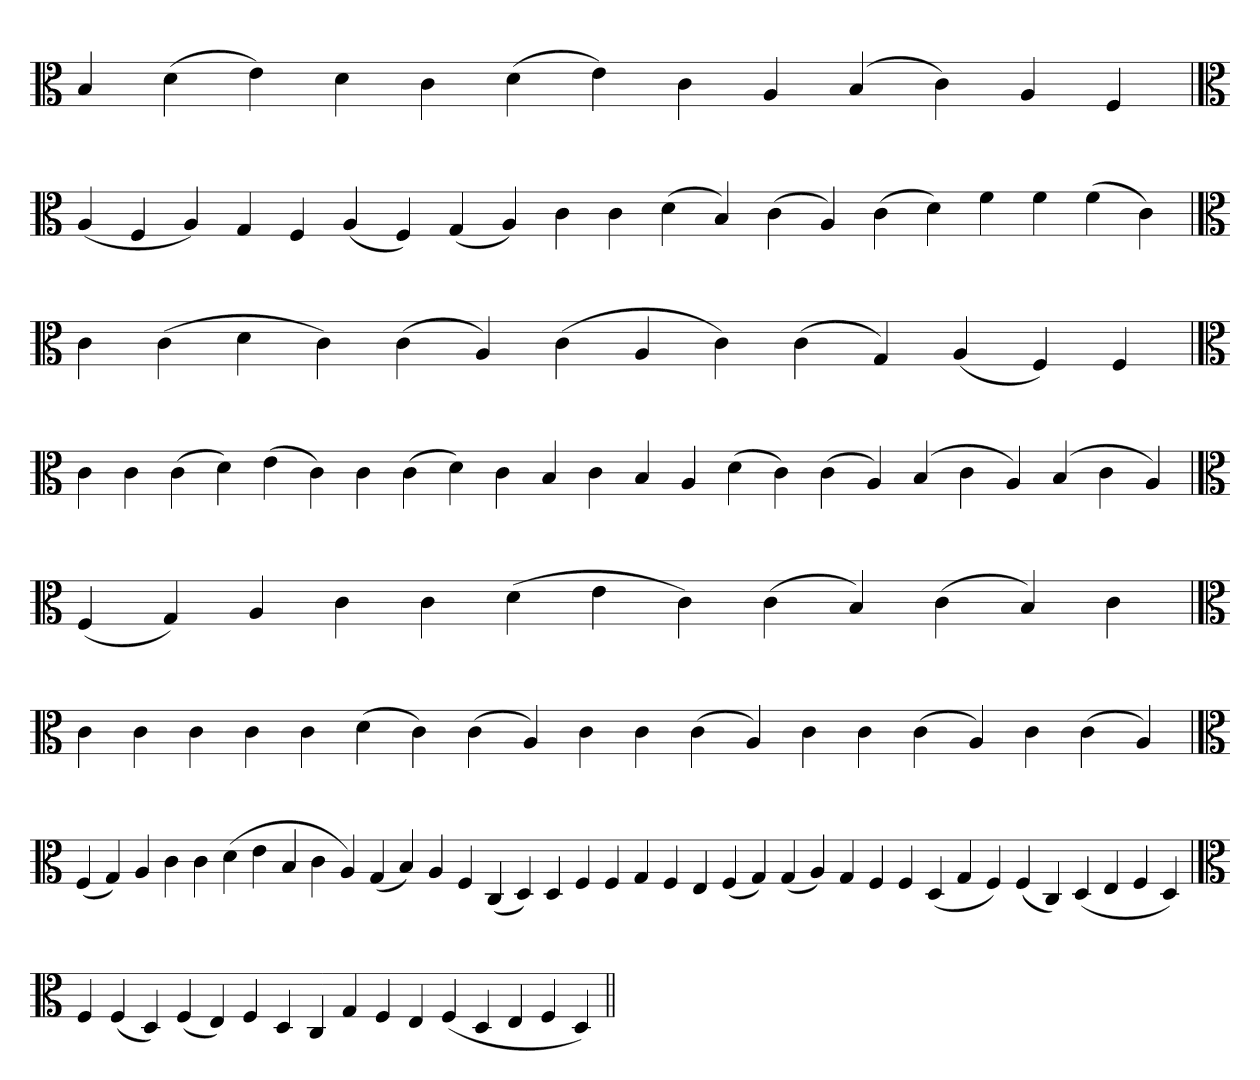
**kern
*part1
*staff1
*clefC3
=
4B
(4d
4e)
4d
4c
(4d
4e)
4c
4A
(4B
4c)
4A
4F
='
*clefC3
(4A
4F
4A)
4G
4F
(4A
4F)
(4G
4A)
4c
4c
(4d
4B)
(4c
4A)
(4c
4d)
4f
4f
(4f
4c)
='
*clefC3
4c
(4c
4d
4c)
(4c
4A)
(4c
4A
4c)
(4c
4G)
(4A
4F)
4F
=
*clefC3
4c
4c
(4c
4d)
(4e
4c)
4c
(4c
4d)
4c
4B
4c
4B
4A
(4d
4c)
(4c
4A)
(4B
4c
4A)
(4B
4c
4A)
=`
*clefC3
(4F
4G)
4A
4c
4c
(4d
4e
4c)
(4c
4B)
(4c
4B)
4c
='
*clefC3
4c
4c
4c
4c
4c
(4d
4c)
(4c
4A)
4c
4c
(4c
4A)
4c
4c
(4c
4A)
4c
(4c
4A)
=`
*clefC3
(4F
4G)
4A
4c
4c
(4d
4e
4B
4c
4A)
(4G
4B)
4A
4F
(4C
4D)
4D
4F
4F
4G
4F
4E
(4F
4G)
(4G
4A)
4G
4F
4F
(4D
4G
4F)
(4F
4C)
(4D
4E
4F
4D)
=`
*clefC3
4F
(4F
4D)
(4F
4E)
4F
4D
4C
4G
4F
4E
(4F
4D
4E
4F
4D)
=||
*-
